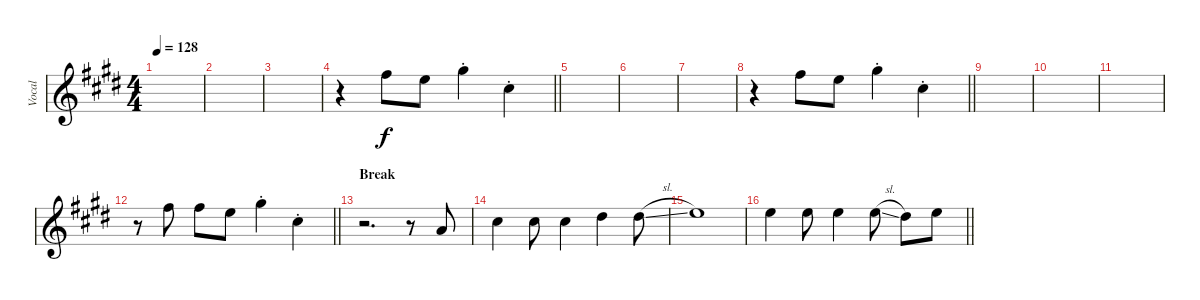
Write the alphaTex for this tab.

\track ("Vocal" "Vocal") {instrument acousticguitarnylon}
\staff {score}
\tuning (E4 B3 G3 D3 A2 E2) {hide}
\ts (4 4)
\tempo 128
\clef g2
\ks c#minor
|
|
|
\barLineRight lightlight
r.4 2.1.8 0.1.8 4.1{st}.4 2.2{st}.4 |
|
|
|
\barLineRight lightlight
r.4 2.1.8 0.1.8 4.1{st}.4 2.2{st}.4 |
|
|
|
\barLineRight lightlight
r.8 2.1.8 2.1.8 0.1.8 4.1{st}.4 2.2{st}.4 |
\section ("" "Break")
r.2{d} r.8 2.3.8 |
2.2.4 2.2.8 2.2.4 4.2.4 4.2{sl}.8 |
5.2.1 |
\barLineRight lightlight
5.2.4 5.2.8 5.2.4 5.2{sl}.8 4.2.8 5.2{sl}.8
